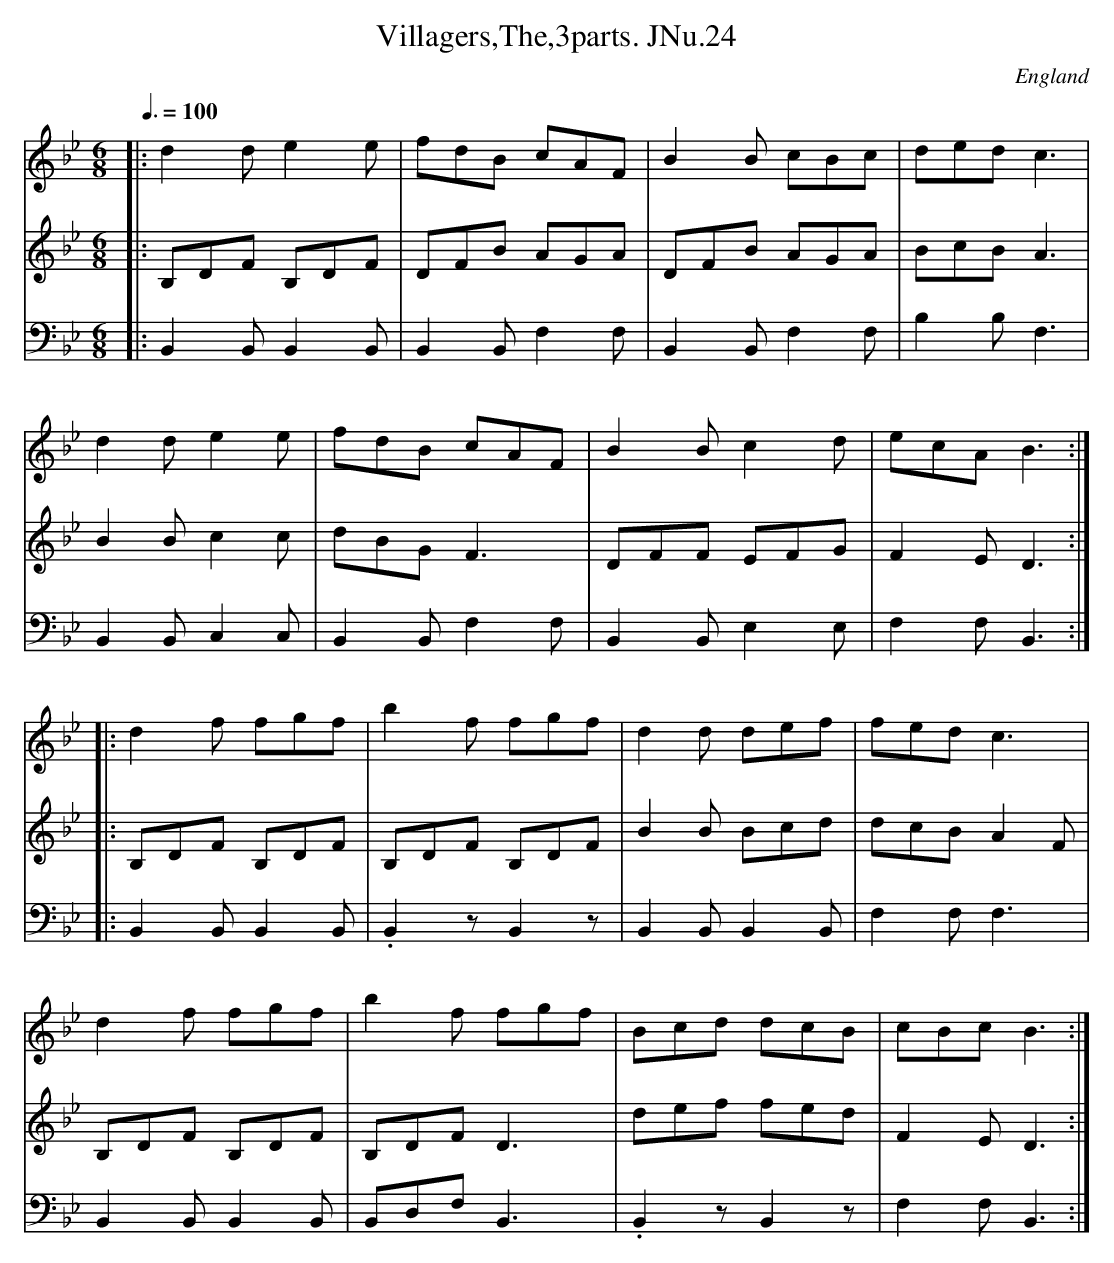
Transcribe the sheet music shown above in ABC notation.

X:1
T:Villagers,The,3parts. JNu.24
L:1/8
M:6/8
O:England
Q:3/8=100
V:1
V:2
V:3 clef=bass
K:Bb
[V:1] |: d2d e2e | fdB cAF | B2B cBc | ded c3 |
[V:2] |: B,DF B,DF | DFB AGA | DFB AGA | BcBA3 |
[V:3] |: B,,2B,, B,,2B,, | B,,2B,, F,2F, | B,,2B,, F,2F, | B,2B, F,3 |
[V:1] d2d e2e | fdB cAF | B2B c2d | ecA B3 :|
[V:2] B2Bc2c | dBGF3 | DFF EFG | F2ED3 :|
[V:3] B,,2B,, C,2C, | B,,2B,, F,2F, | B,,2B,, E,2E, | F,2F, B,,3 :|
[V:1] |: d2f fgf | b2f fgf | d2d def | fed c3 |
[V:2] |: B,DF B,DF | B,DF B,DF | B2B Bcd | dcBA2F |
[V:3] |: B,,2B,, B,,2B,, | .B,,2z B,,2z | B,,2B,, B,,2B,, | F,2F, F,3 |
[V:1] d2f fgf | b2f fgf | Bcd dcB | cBc B3 :|
[V:2] B,DF B,DF | B,DF D3 | def fed | F2ED3 :|
[V:3] B,,2B,, B,,2B,, | B,,D,F, B,,3 | .B,,2z B,,2z | F,2F, B,,3 :|
